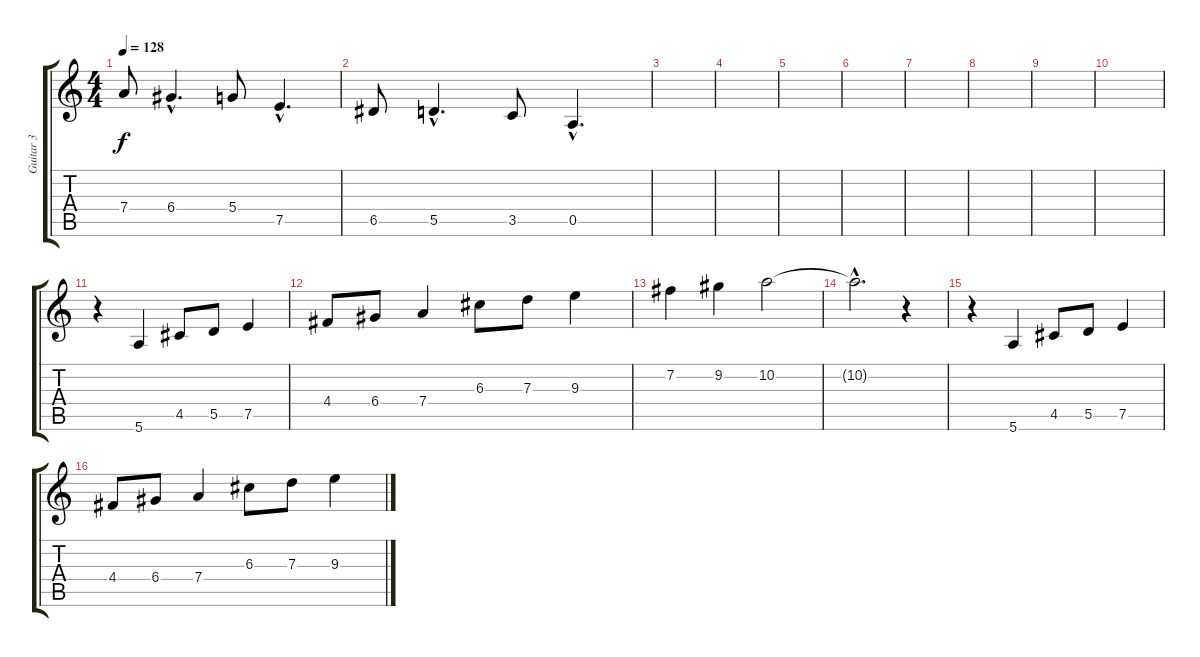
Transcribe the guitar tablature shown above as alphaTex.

\track ("Guitar 3" "Guitar 3") {instrument distortionguitar}
\staff {score tabs}
\tuning (E4 B3 G3 D3 A2 E2) {hide}
\ts (4 4)
\tempo 128
\clef g2
\ks c
7.4.8{dy f} 6.4{hac}.4{d} 5.4.8 7.5{hac}.4{d} |
6.5.8 5.5{hac}.4{d} 3.5.8 0.5{hac}.4{d} |
|
|
|
|
|
|
|
|
r.4 5.6.4 4.5.8 5.5.8 7.5.4 |
4.4.8 6.4.8 7.4.4 6.3.8 7.3.8 9.3.4 |
7.2.4 9.2.4 10.2.2 |
10.2{hac t}.2{d} r.4 |
r.4 5.6.4 4.5.8 5.5.8 7.5.4 |
4.4.8 6.4.8 7.4.4 6.3.8 7.3.8 9.3.4
